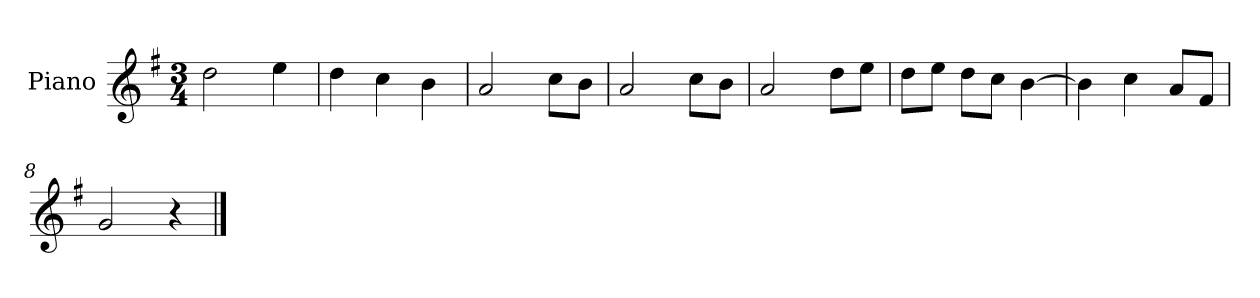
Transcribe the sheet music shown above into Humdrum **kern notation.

**kern
*part1
*staff1
*I"Piano
*I'P-no
*clefG2
*k[f#]
*M3/4
*MM178
=1
2dd\
4ee\
=2
4dd\
4cc\
4b\
=3
2a/
8cc\L
8b\J
=4
2a/
8cc\L
8b\J
=5
2a/
8dd\L
8ee\J
=6
8dd\L
8ee\J
8dd\L
8cc\J
[4b\
=7
4b\]
4cc\
8a/L
8f#/J
=8
2g/
4r
==
*-
